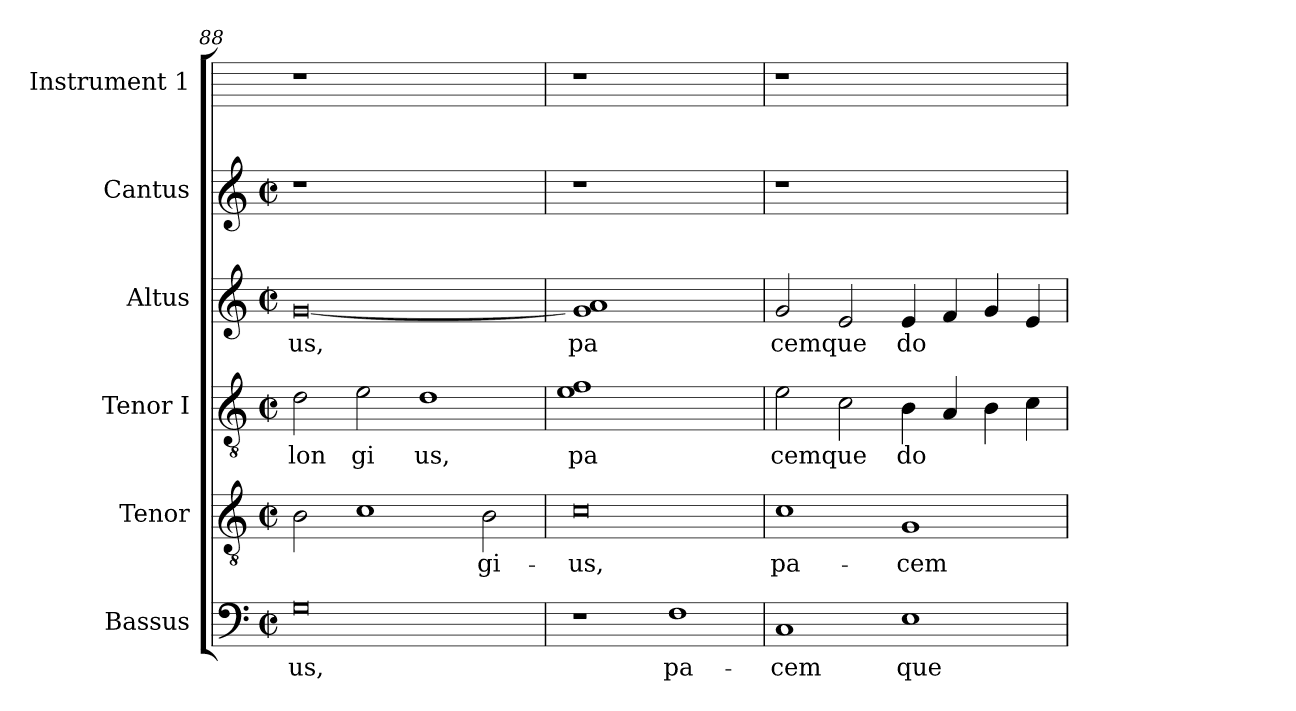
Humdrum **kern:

**kern	**text	**kern	**text	**kern	**text	**kern	**text	**kern	**kern
*part6	*part6	*part5	*part5	*part4	*part4	*part3	*part3	*part2	*part1
*staff6	*staff6	*staff5	*staff5	*staff4	*staff4	*staff3	*staff3	*staff2	*staff1
*I"Bassus	*	*I"Tenor	*	*I"Tenor I	*	*I"Altus	*	*I"Cantus	*I"Instrument 1
*I'Bassus	*	*I'Tenor	*	*I'Tenor I	*	*I'Altus	*	*I'Cantus	*
*clefF4	*	*clefGv2	*	*clefGv2	*	*clefG2	*	*clefG2	*
*M2/2	*	*M2/2	*	*M2/2	*	*M2/2	*	*M2/2	*
*met(c|)	*	*met(c|)	*	*met(c|)	*	*met(c|)	*	*met(c|)	*
=88	=88	=88	=88	=88	=88	=88	=88	=88	=88
!	!LO:LY:b:cj	!	!	!	!LO:LY:b:cj	!	!LO:LY:b:cj	!	!
0G	-us,	2B\	.	2d\	lon	[<0g	us,	1r	1r
!	!	!	!	!	!LO:LY:b:cj	!	!	!	!
.	.	1c	.	2e\	gi	.	.	.	.
!	!	!	!	!	!LO:LY:b:cj	!	!	!	!
.	.	.	.	1d	us,	.	.	1ryy	1ryy
!	!	!	!LO:LY:b:cj	!	!	!	!	!	!
.	.	2B\	-gi-	.	.	.	.	.	.
=89	=89	=89	=89	=89	=89	=89	=89	=89	=89
!	!	!LO:N:vis=0	!LO:LY:b:cj	!	!LO:LY:b:cj	!	!LO:LY:b:cj	!	!
1r	.	1c	-us,	1e 1f	pa	1g] 1a	pa	1r	1r
!	!LO:LY:b:cj	!	!	!	!	!	!	!	!
1F	pa-	1ryy	.	1ryy	.	1ryy	.	1ryy	1ryy
!!LO:LB:g=z
=90	=90	=90	=90	=90	=90	=90	=90	=90	=90
!	!LO:LY:b:cj	!	!LO:LY:b:cj	!	!LO:LY:b:cj	!	!LO:LY:b:cj	!	!
1C	-cem	1c	pa-	2e\	cemque	2g/	cemque	1r	1r
.	.	.	.	2c\	.	2e/	.	.	.
!	!LO:LY:b:cj	!	!LO:LY:b:cj	!	!LO:LY:b:cj	!	!LO:LY:b:cj	!	!
1E	que	1G	-cem-	4B\	do	4e/	do	1ryy	1ryy
.	.	.	.	4A/	.	4f/	.	.	.
.	.	.	.	4B\	.	4g/	.	.	.
.	.	.	.	4c\	.	4e/	.	.	.
=	=	=	=	=	=	=	=	=	=
*-	*-	*-	*-	*-	*-	*-	*-	*-	*-
